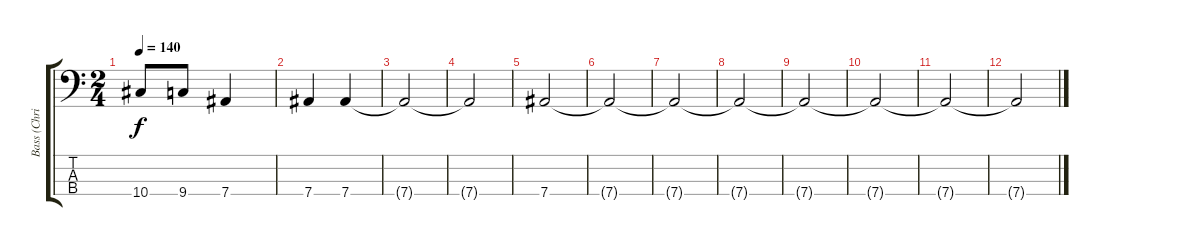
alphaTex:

\track ("Bass (Chris Steele)" "Bass (Chri") {instrument electricbasspick}
\staff {score tabs}
\tuning (Gb2 Db2 Ab1 Eb1) {hide}
\ts (2 4)
\tempo 140
\clef f4
\ks c
10.4.8{dy f} 9.4.8 7.4.4 |
7.4.4 7.4.4 |
7.4{t}.2 |
7.4{t}.2 |
7.4.2 |
7.4{t}.2 |
7.4{t}.2 |
7.4{t}.2 |
7.4{t}.2 |
7.4{t}.2 |
7.4{t}.2 |
7.4{t}.2
